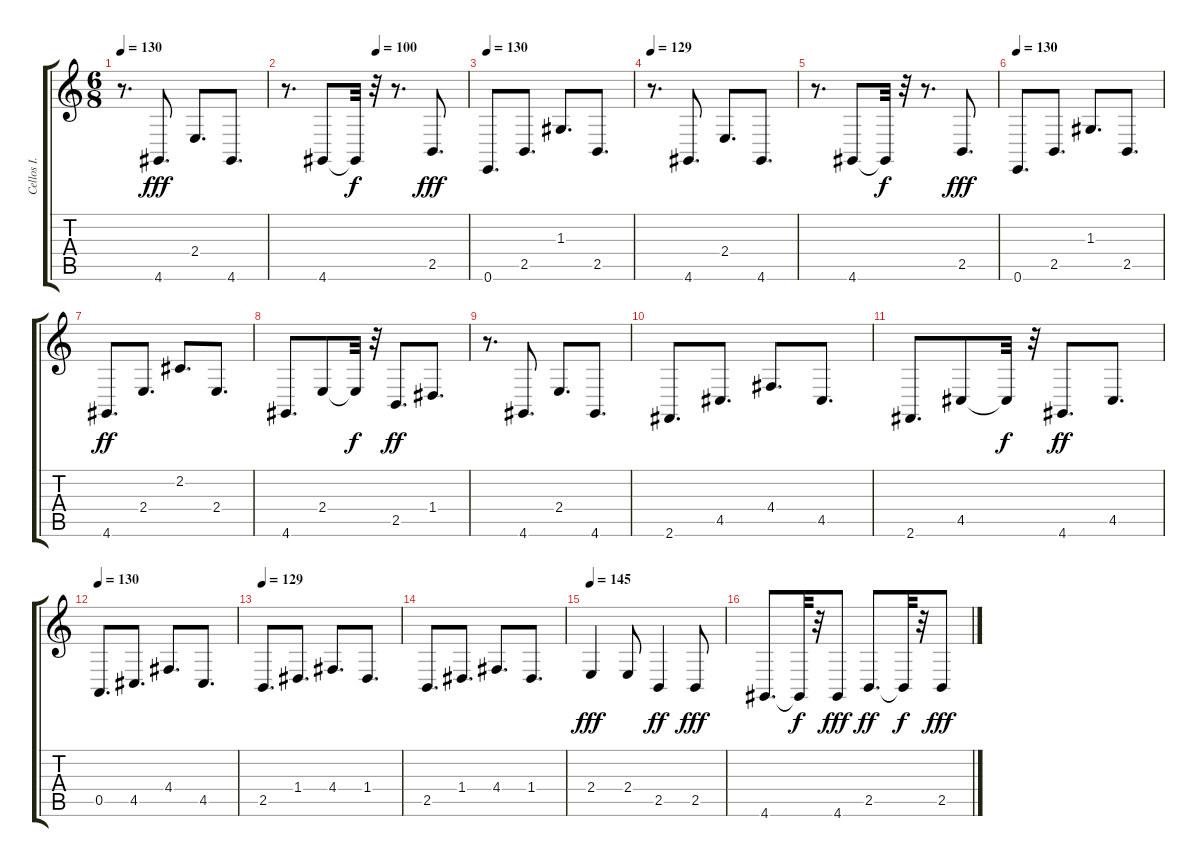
\track ("Cellos I." "Cellos I.") {instrument pizzicatostrings}
\staff {score tabs}
\tuning (E4 B3 G3 D3 A2 E2) {hide}
\ts (6 8)
\tempo 130
\clef g2
\ks c
r.8{d dy fff} 4.6.8{d} 2.4.8{d} 4.6.8{d} |
\tempo (100 0.5)
r.8{d} 4.6.8 4.6{t}.32{dy f} r.32 r.8{d} 2.5.8{d dy fff} |
\tempo 130
0.6.8{d} 2.5.8{d} 1.3.8{d} 2.5.8{d} |
\tempo 129
r.8{d} 4.6.8{d} 2.4.8{d} 4.6.8{d} |
r.8{d} 4.6.8 4.6{t}.32{dy f} r.32 r.8{d} 2.5.8{d dy fff} |
\tempo 130
0.6.8{d} 2.5.8{d} 1.3.8{d} 2.5.8{d} |
4.6.8{d dy ff} 2.4.8{d} 2.2.8{d} 2.4.8{d} |
4.6.8{d} 2.4.8 2.4{t}.32{dy f} r.32 2.5.8{d dy ff} 1.4.8{d} |
r.8{d} 4.6.8{d} 2.4.8{d} 4.6.8{d} |
2.6.8{d} 4.5.8{d} 4.4.8{d} 4.5.8{d} |
2.6.8{d} 4.5.8 4.5{t}.32{dy f} r.32 4.6.8{d dy ff} 4.5.8{d} |
\tempo 130
0.5.8{d} 4.5.8{d} 4.4.8{d} 4.5.8{d} |
\tempo 129
2.5.8{d} 1.4.8{d} 4.4.8{d} 1.4.8{d} |
2.5.8{d} 1.4.8{d} 4.4.8{d} 1.4.8{d} |
\tempo 145
2.4.4{dy fff} 2.4.8 2.5.4{dy ff} 2.5.8{dy fff} |
4.6.8{d} 4.6{t}.32{dy f} r.32 4.6.8{dy fff} 2.5.8{d dy ff} 2.5{t}.32{dy f} r.32 2.5.8{dy fff}
